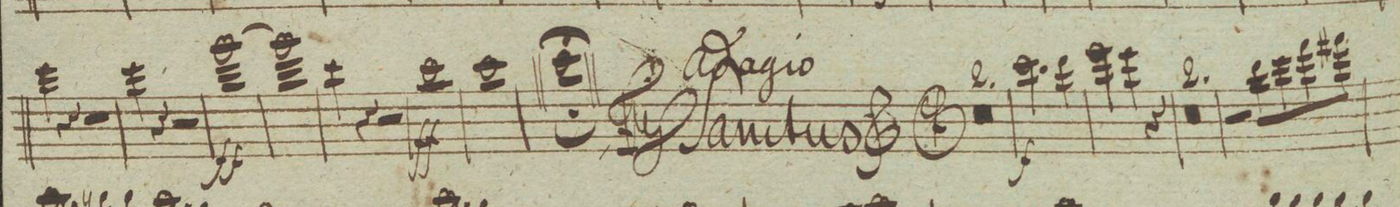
**kern	**dynam
*I"Flauto. Imo:	*
*clefG2	*
*k[]	*
*met(c|)	*
*M4/4	*
4eee\	.
4r	.
2r	.
=237	=237
4eee\	.
4r	.
2r	.
=238	=238
[1ggg\	ff
=239	=239
1ggg\]	.
=240	=240
4ccc\	.
4r	.
2r	.
=241	=241
1ryy	.
=242	=242
1ccc\	ff
=243	=243
1ccc\	.
=244	=244
0ccc\;;	.
==	==
*-	*-
